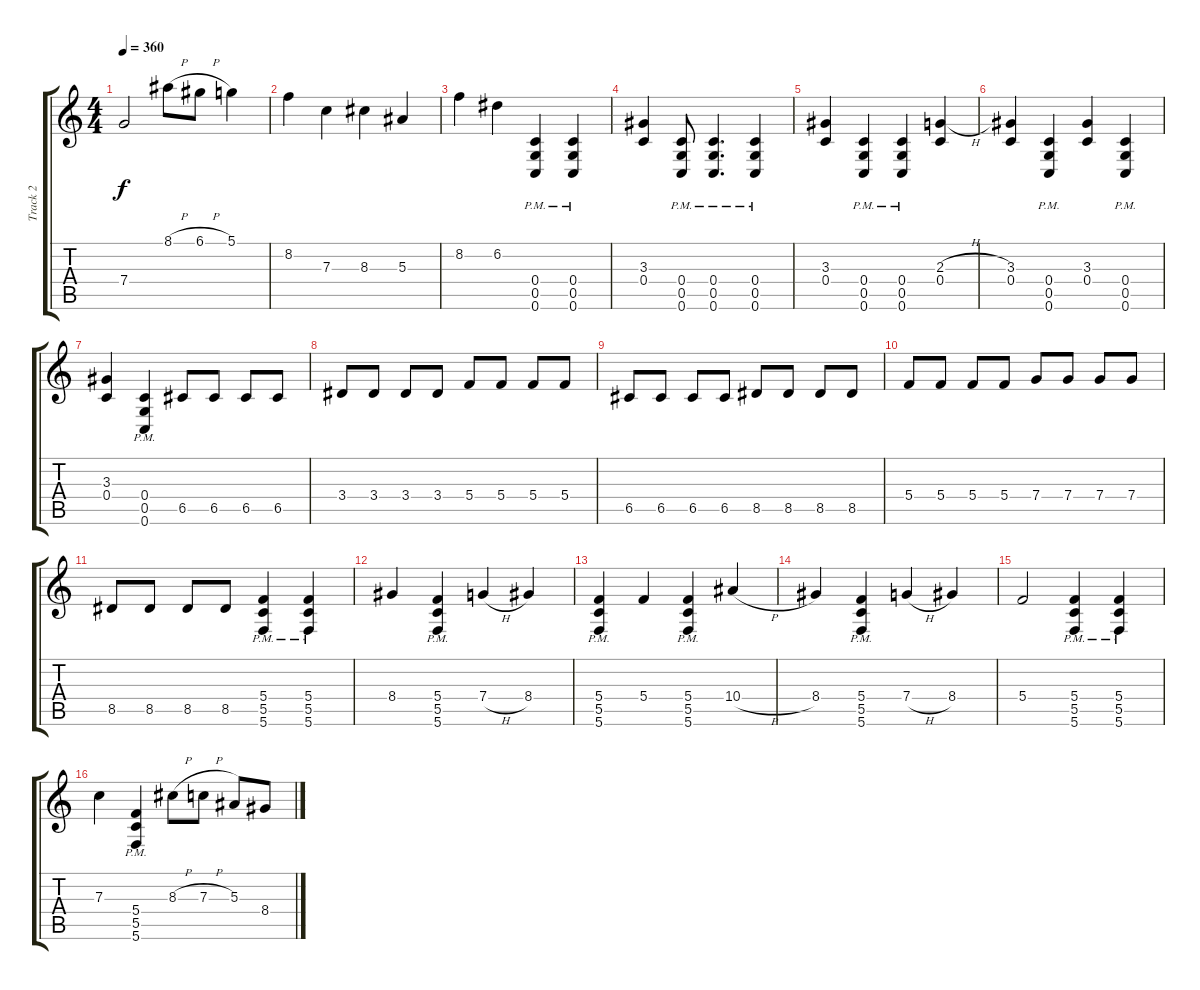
\track ("Track 2" "Track 2") {instrument overdrivenguitar}
\staff {score tabs}
\tuning (D4 A3 F3 C3 G2 C2) {hide}
\ts (4 4)
\tempo 360
\clef g2
\ks c
7.4.2{dy f} 8.1{h}.8 6.1{h}.8 5.1.4 |
8.2.4 7.3.4 8.3.4 5.3.4 |
8.2.4 6.2.4 (0.4{pm} 0.5{pm} 0.6{pm}).4 (0.4{pm} 0.5{pm} 0.6{pm}).4 |
(3.3 0.4).4 (0.4{pm} 0.5{pm} 0.6{pm}).8 (0.4{pm} 0.5{pm} 0.6{pm}).4{d} (0.4{pm} 0.5{pm} 0.6{pm}).4 |
(3.3 0.4).4 (0.4{pm} 0.5{pm} 0.6{pm}).4 (0.4{pm} 0.5{pm} 0.6{pm}).4 (2.3{h} 0.4).4 |
(3.3 0.4).4 (0.4{pm} 0.5{pm} 0.6{pm}).4 (3.3 0.4).4 (0.4{pm} 0.5{pm} 0.6{pm}).4 |
(3.3 0.4).4 (0.4{pm} 0.5{pm} 0.6{pm}).4 6.5.8 6.5.8 6.5.8 6.5.8 |
3.4.8 3.4.8 3.4.8 3.4.8 5.4.8 5.4.8 5.4.8 5.4.8 |
6.5.8 6.5.8 6.5.8 6.5.8 8.5.8 8.5.8 8.5.8 8.5.8 |
5.4.8 5.4.8 5.4.8 5.4.8 7.4.8 7.4.8 7.4.8 7.4.8 |
8.5.8 8.5.8 8.5.8 8.5.8 (5.4{pm} 5.5{pm} 5.6{pm}).4 (5.4{pm} 5.5{pm} 5.6{pm}).4 |
8.4.4 (5.4{pm} 5.5{pm} 5.6{pm}).4 7.4{h}.4 8.4.4 |
(5.4{pm} 5.5{pm} 5.6{pm}).4 5.4.4 (5.4{pm} 5.5{pm} 5.6{pm}).4 10.4{h}.4 |
8.4.4 (5.4{pm} 5.5{pm} 5.6{pm}).4 7.4{h}.4 8.4.4 |
5.4.2 (5.4{pm} 5.5{pm} 5.6{pm}).4 (5.4{pm} 5.5{pm} 5.6{pm}).4 |
7.3.4 (5.4{pm} 5.5{pm} 5.6{pm}).4 8.3{h}.8 7.3{h}.8 5.3.8 8.4.8
